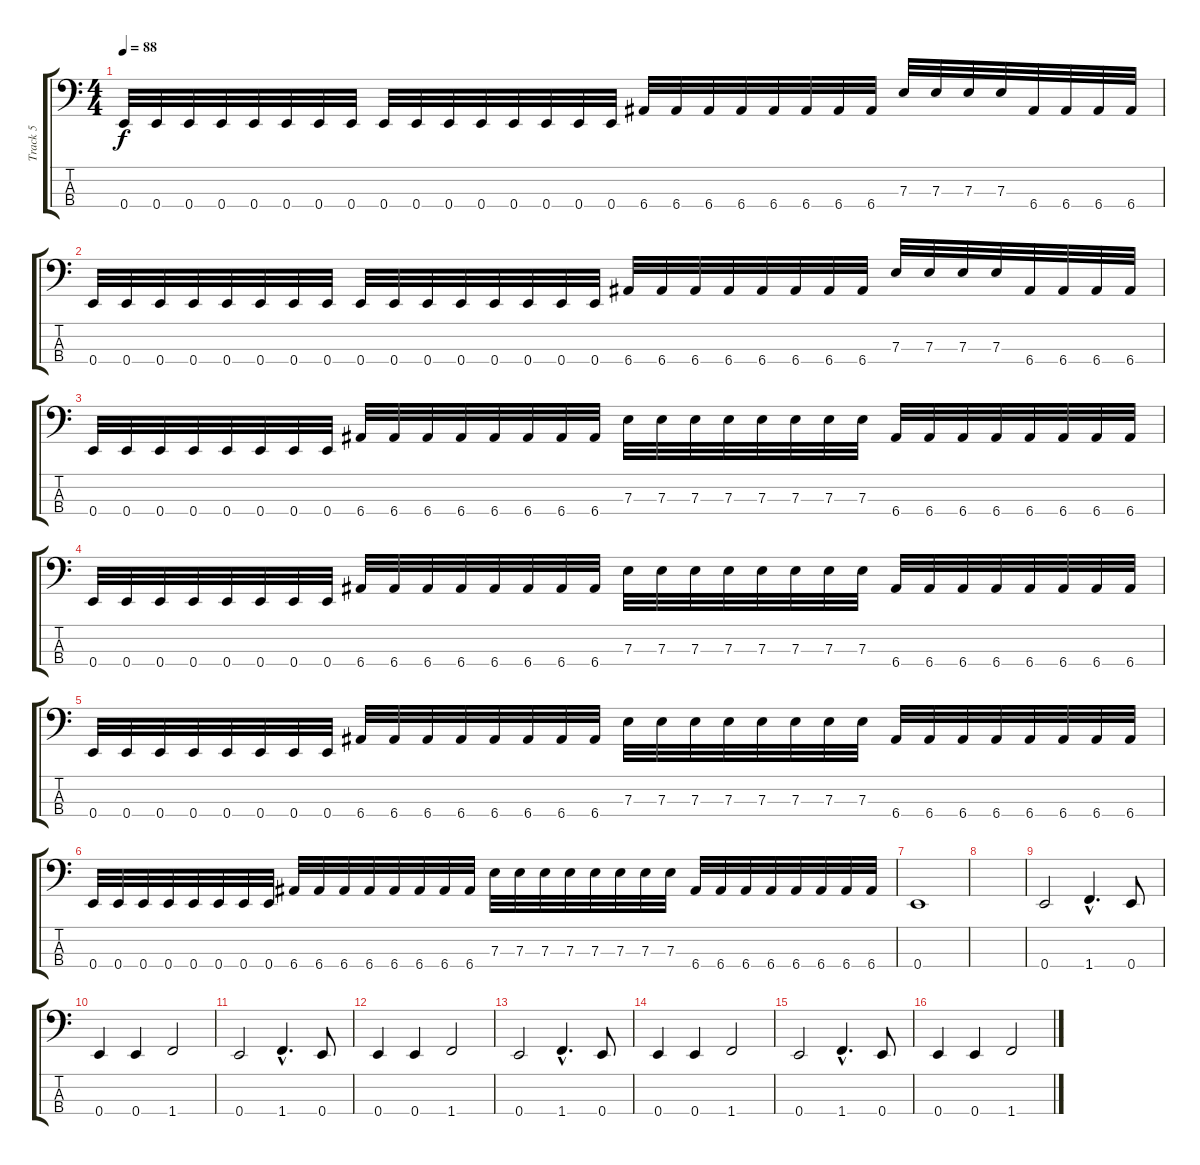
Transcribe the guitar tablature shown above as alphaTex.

\track ("Track 5" "Track 5") {instrument electricbasspick}
\staff {score tabs}
\tuning (G2 D2 A1 E1) {hide}
\ts (4 4)
\tempo 88
\clef f4
\ks c
0.4.32{dy f} 0.4.32 0.4.32 0.4.32 0.4.32 0.4.32 0.4.32 0.4.32 0.4.32 0.4.32 0.4.32 0.4.32 0.4.32 0.4.32 0.4.32 0.4.32 6.4.32 6.4.32 6.4.32 6.4.32 6.4.32 6.4.32 6.4.32 6.4.32 7.3.32 7.3.32 7.3.32 7.3.32 6.4.32 6.4.32 6.4.32 6.4.32 |
0.4.32 0.4.32 0.4.32 0.4.32 0.4.32 0.4.32 0.4.32 0.4.32 0.4.32 0.4.32 0.4.32 0.4.32 0.4.32 0.4.32 0.4.32 0.4.32 6.4.32 6.4.32 6.4.32 6.4.32 6.4.32 6.4.32 6.4.32 6.4.32 7.3.32 7.3.32 7.3.32 7.3.32 6.4.32 6.4.32 6.4.32 6.4.32 |
0.4.32 0.4.32 0.4.32 0.4.32 0.4.32 0.4.32 0.4.32 0.4.32 6.4.32 6.4.32 6.4.32 6.4.32 6.4.32 6.4.32 6.4.32 6.4.32 7.3.32 7.3.32 7.3.32 7.3.32 7.3.32 7.3.32 7.3.32 7.3.32 6.4.32 6.4.32 6.4.32 6.4.32 6.4.32 6.4.32 6.4.32 6.4.32 |
0.4.32 0.4.32 0.4.32 0.4.32 0.4.32 0.4.32 0.4.32 0.4.32 6.4.32 6.4.32 6.4.32 6.4.32 6.4.32 6.4.32 6.4.32 6.4.32 7.3.32 7.3.32 7.3.32 7.3.32 7.3.32 7.3.32 7.3.32 7.3.32 6.4.32 6.4.32 6.4.32 6.4.32 6.4.32 6.4.32 6.4.32 6.4.32 |
0.4.32 0.4.32 0.4.32 0.4.32 0.4.32 0.4.32 0.4.32 0.4.32 6.4.32 6.4.32 6.4.32 6.4.32 6.4.32 6.4.32 6.4.32 6.4.32 7.3.32 7.3.32 7.3.32 7.3.32 7.3.32 7.3.32 7.3.32 7.3.32 6.4.32 6.4.32 6.4.32 6.4.32 6.4.32 6.4.32 6.4.32 6.4.32 |
0.4.32 0.4.32 0.4.32 0.4.32 0.4.32 0.4.32 0.4.32 0.4.32 6.4.32 6.4.32 6.4.32 6.4.32 6.4.32 6.4.32 6.4.32 6.4.32 7.3.32 7.3.32 7.3.32 7.3.32 7.3.32 7.3.32 7.3.32 7.3.32 6.4.32 6.4.32 6.4.32 6.4.32 6.4.32 6.4.32 6.4.32 6.4.32 |
0.4.1 |
|
0.4.2 1.4{hac}.4{d} 0.4.8 |
0.4.4 0.4.4 1.4.2 |
0.4.2 1.4{hac}.4{d} 0.4.8 |
0.4.4 0.4.4 1.4.2 |
0.4.2 1.4{hac}.4{d} 0.4.8 |
0.4.4 0.4.4 1.4.2 |
0.4.2 1.4{hac}.4{d} 0.4.8 |
0.4.4 0.4.4 1.4.2
